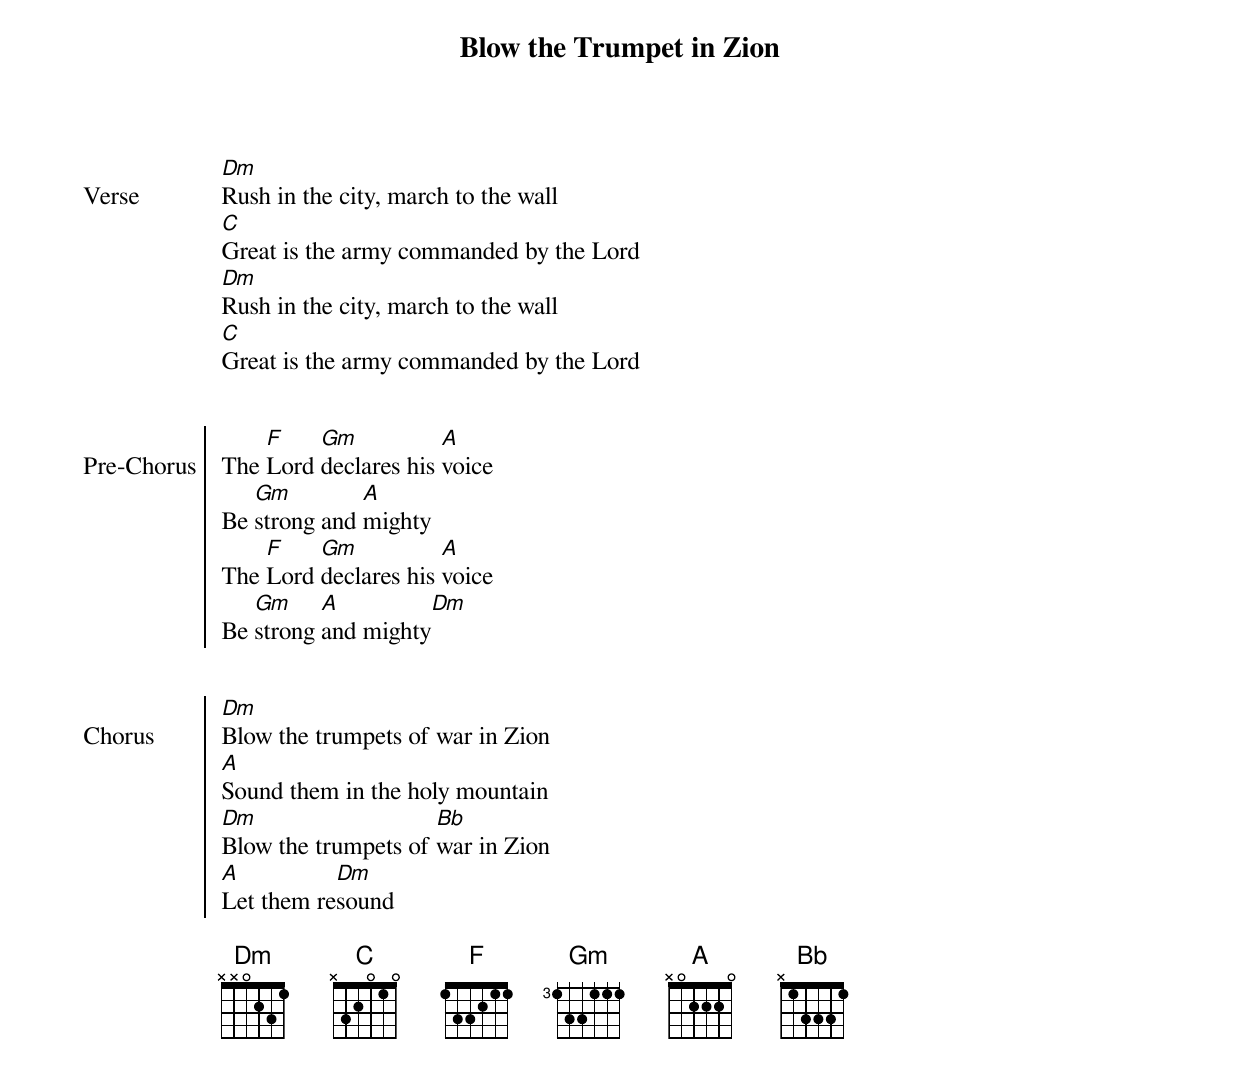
{title: Blow the Trumpet in Zion}
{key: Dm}
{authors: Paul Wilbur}
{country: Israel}
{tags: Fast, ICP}
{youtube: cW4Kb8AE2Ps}

{start_of_verse: Verse}
[Dm]Rush in the city, march to the wall
[C]Great is the army commanded by the Lord
[Dm]Rush in the city, march to the wall
[C]Great is the army commanded by the Lord

{end_of_verse}

{start_of_chorus: Pre-Chorus}
The [F]Lord [Gm]declares his [A]voice
Be [Gm]strong and [A]mighty
The [F]Lord [Gm]declares his [A]voice
Be [Gm]strong [A]and mighty[Dm]

{end_of_chorus}

{start_of_chorus: Chorus}
[Dm]Blow the trumpets of war in Zion
[A]Sound them in the holy mountain
[Dm]Blow the trumpets of [Bb]war in Zion
[A]Let them re[Dm]sound

{end_of_chorus}
